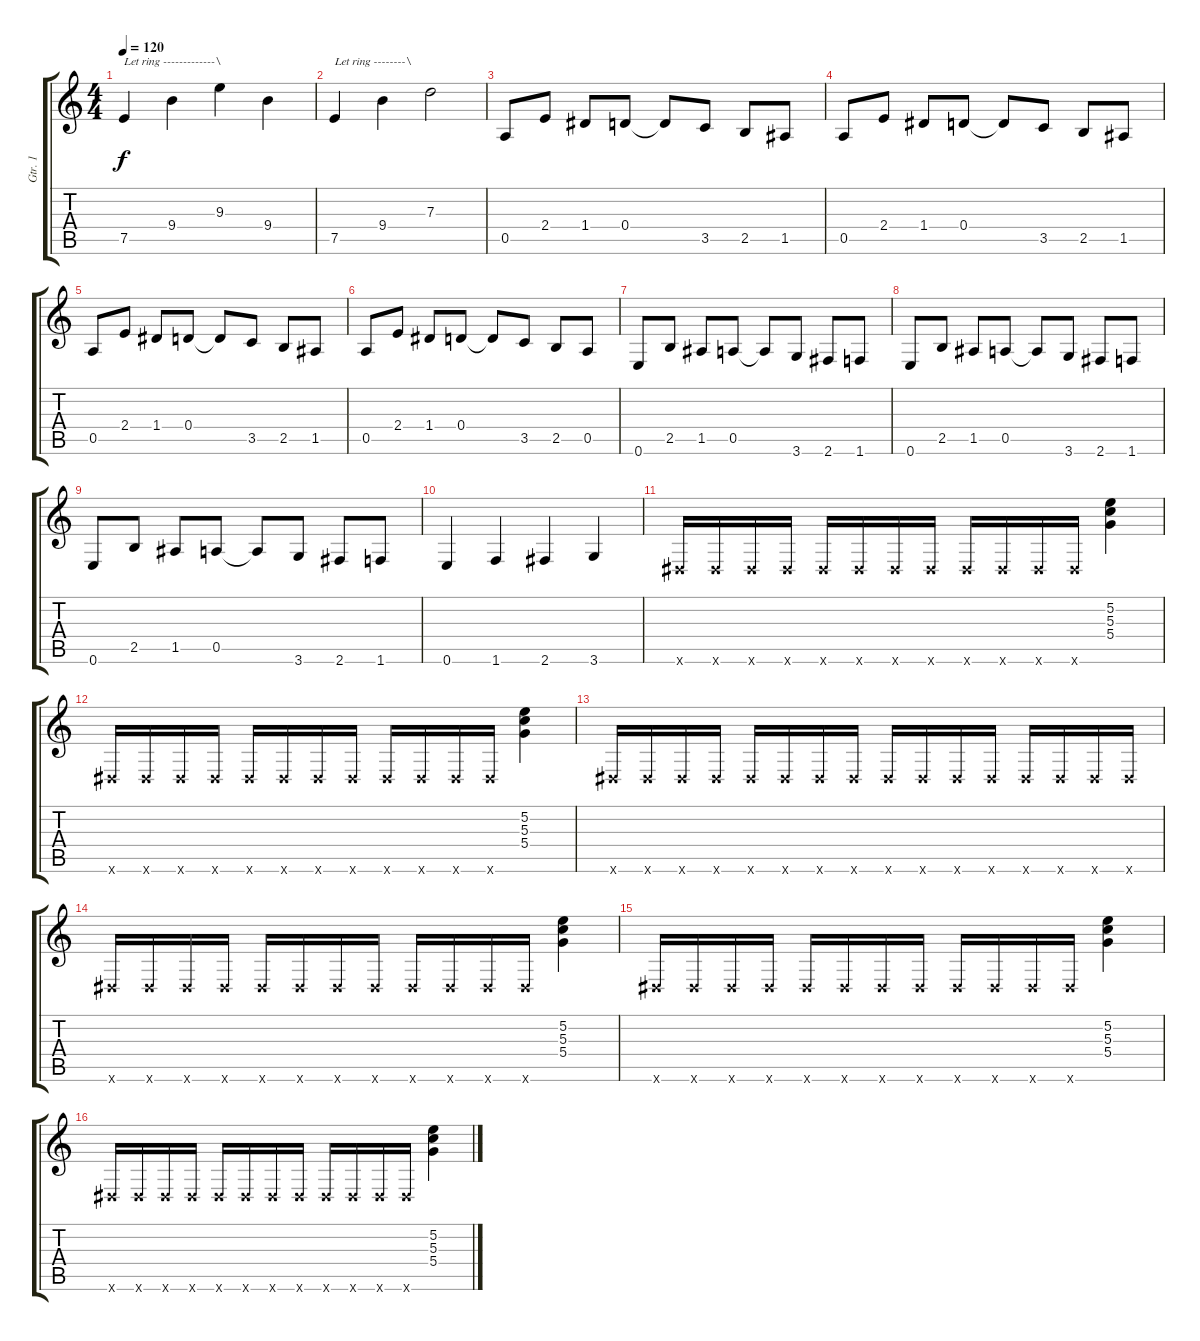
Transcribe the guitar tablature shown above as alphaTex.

\track ("Gtr. 1" "Gtr. 1") {instrument overdrivenguitar}
\staff {score tabs}
\tuning (E4 B3 G3 D3 A2 E2) {hide}
\ts (4 4)
\tempo 120
\clef g2
\ks c
7.5.4{txt "Let ring -------------\\" dy f} 9.4.4 9.3.4 9.4.4 |
7.5.4{txt "Let ring --------\\"} 9.4.4 7.3.2 |
0.5.8 2.4.8 1.4.8 0.4.8 0.4{t}.8 3.5.8 2.5.8 1.5.8 |
0.5.8 2.4.8 1.4.8 0.4.8 0.4{t}.8 3.5.8 2.5.8 1.5.8 |
0.5.8 2.4.8 1.4.8 0.4.8 0.4{t}.8 3.5.8 2.5.8 1.5.8 |
0.5.8 2.4.8 1.4.8 0.4.8 0.4{t}.8 3.5.8 2.5.8 0.5.8 |
0.6.8 2.5.8 1.5.8 0.5.8 0.5{t}.8 3.6.8 2.6.8 1.6.8 |
0.6.8 2.5.8 1.5.8 0.5.8 0.5{t}.8 3.6.8 2.6.8 1.6.8 |
0.6.8 2.5.8 1.5.8 0.5.8 0.5{t}.8 3.6.8 2.6.8 1.6.8 |
0.6.4 1.6.4 2.6.4 3.6.4 |
-1.6{x}.16 -1.6{x}.16 -1.6{x}.16 -1.6{x}.16 -1.6{x}.16 -1.6{x}.16 -1.6{x}.16 -1.6{x}.16 -1.6{x}.16 -1.6{x}.16 -1.6{x}.16 -1.6{x}.16 (5.2 5.3 5.4).4 |
-1.6{x}.16 -1.6{x}.16 -1.6{x}.16 -1.6{x}.16 -1.6{x}.16 -1.6{x}.16 -1.6{x}.16 -1.6{x}.16 -1.6{x}.16 -1.6{x}.16 -1.6{x}.16 -1.6{x}.16 (5.2 5.3 5.4).4 |
-1.6{x}.16 -1.6{x}.16 -1.6{x}.16 -1.6{x}.16 -1.6{x}.16 -1.6{x}.16 -1.6{x}.16 -1.6{x}.16 -1.6{x}.16 -1.6{x}.16 -1.6{x}.16 -1.6{x}.16 -1.6{x}.16 -1.6{x}.16 -1.6{x}.16 -1.6{x}.16 |
-1.6{x}.16 -1.6{x}.16 -1.6{x}.16 -1.6{x}.16 -1.6{x}.16 -1.6{x}.16 -1.6{x}.16 -1.6{x}.16 -1.6{x}.16 -1.6{x}.16 -1.6{x}.16 -1.6{x}.16 (5.2 5.3 5.4).4 |
-1.6{x}.16 -1.6{x}.16 -1.6{x}.16 -1.6{x}.16 -1.6{x}.16 -1.6{x}.16 -1.6{x}.16 -1.6{x}.16 -1.6{x}.16 -1.6{x}.16 -1.6{x}.16 -1.6{x}.16 (5.2 5.3 5.4).4 |
-1.6{x}.16 -1.6{x}.16 -1.6{x}.16 -1.6{x}.16 -1.6{x}.16 -1.6{x}.16 -1.6{x}.16 -1.6{x}.16 -1.6{x}.16 -1.6{x}.16 -1.6{x}.16 -1.6{x}.16 (5.2 5.3 5.4).4
